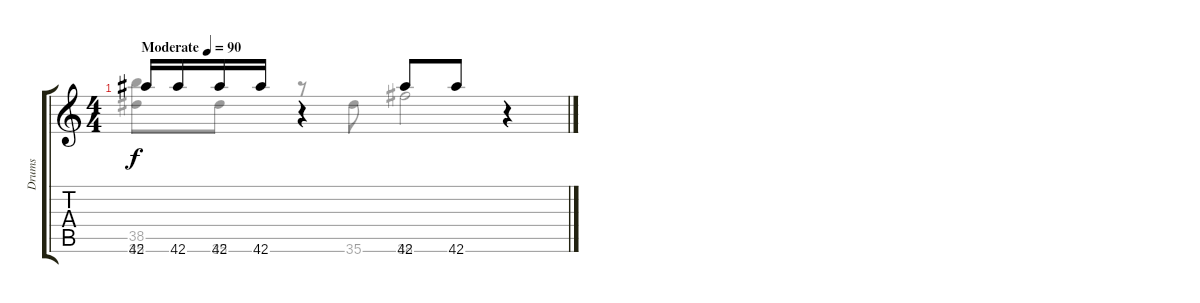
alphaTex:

\track ("Drums" "Drums") {instrument acousticgrandpiano}
\staff {score tabs}
\tuning (E4 B3 G3 D3 A2 E2) {hide}
\voice
\ts (4 4)
\tempo (90 "Moderate")
\clef g2
\ks c
42.6.16{dy f instrument acousticgrandpiano} 42.6.16 42.6.16 42.6.16 r.4 42.6.8 42.6.8 r.4
\voice
\clef g2
\ottava regular
\simile none
\ks c
(38.5 35.6).8{dy f} 35.6.8 r.8 35.6.8 38.6.2
